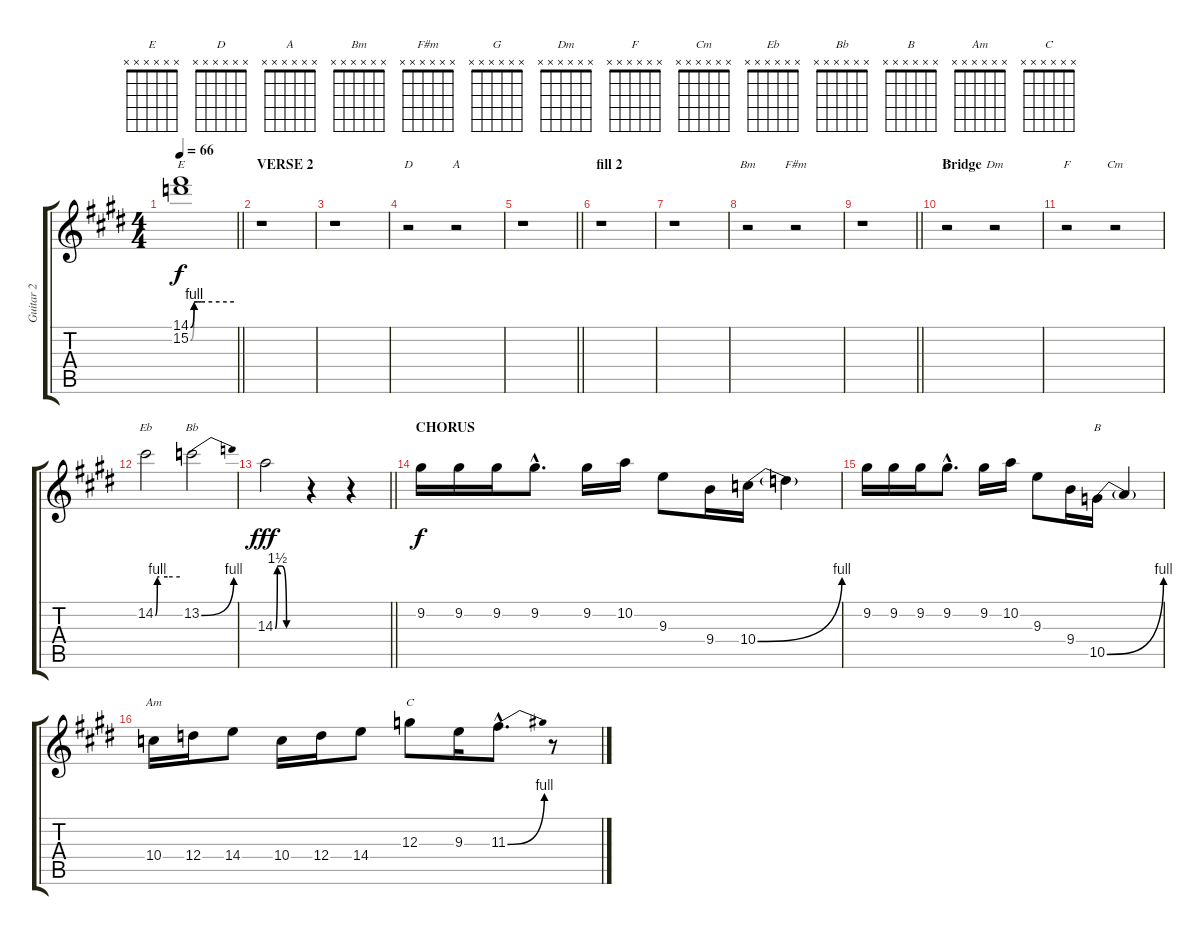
\track ("Guitar 2" "Guitar 2") {instrument overdrivenguitar}
\staff {score tabs}
\tuning (E4 B3 G3 D3 A2 E2) {hide}
\chord ("E" x x x x x x)
\chord ("D" x x x x x x)
\chord ("A" x x x x x x)
\chord ("Bm" x x x x x x)
\chord ("F#m" x x x x x x)
\chord ("G" x x x x x x)
\chord ("Dm" x x x x x x)
\chord ("F" x x x x x x)
\chord ("Cm" x x x x x x)
\chord ("Eb" x x x x x x)
\chord ("Bb" x x x x x x)
\chord ("B" x x x x x x)
\chord ("Am" x x x x x x)
\chord ("C" x x x x x x)
\ts (4 4)
\tempo 66
\clef g2
\barLineRight lightlight
\ks e
(14.1{be (custom 0 0 5 4 10 4 15 4 30 4 60 4)} 15.2{be (custom 0 0 5 4 10 4 30 4 60 4)}).1{ch "E" dy f volume 0} |
\section ("" "VERSE 2")
r.1{volume 15} |
r.1 |
r.2{ch "D"} r.2{ch "A"} |
\barLineRight lightlight
r.1 |
\section ("" "fill 2")
r.1 |
r.1 |
r.2{ch "Bm"} r.2{ch "F#m"} |
\barLineRight lightlight
r.1 |
\section ("" "Bridge")
r.2{ch "G"} r.2{ch "Dm"} |
r.2{ch "F"} r.2{ch "Cm"} |
14.2{be (custom 0 0 5 4 10 4 30 4 60 4)}.2{ch "Eb" volume 10} 13.2{be (bend 0 0 60 4)}.2{ch "Bb"} |
\barLineRight lightlight
14.3{be (custom 0 0 5 6 15 6 25 0 45 0 60 0)}.2{dy fff} r.4 r.4 |
\section ("" "CHORUS")
9.2.16{dy f} 9.2.16 9.2.16 9.2{hac}.8{d} 9.2.16 10.2.16 9.3.8 9.4.16 10.4{be (bend 0 0 60 4)}.16 10.4{t}.4 |
9.2.16 9.2.16 9.2.16 9.2{hac}.8{d} 9.2.16 10.2.16 9.3.8 9.4.16 10.5{be (bend 0 0 60 4)}.16{ch "B"} 10.5{t}.4 |
10.4.16{ch "Am"} 12.4.16 14.4.8 10.4.16 12.4.16 14.4.8 12.3.8{ch "C"} 9.3.16 11.3{be (bend 0 0 60 4) hac}.8{d} r.8
